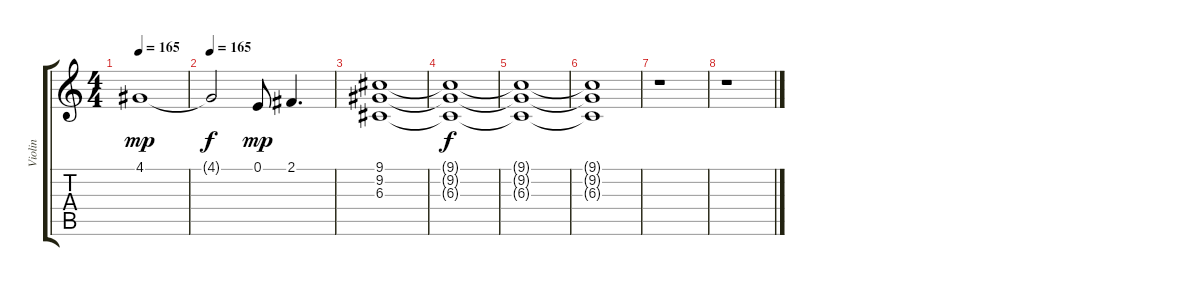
\track ("Violin" "Violin") {instrument stringensemble1}
\staff {score tabs}
\tuning (E4 B3 G3 D3 A2 E2) {hide}
\ts (4 4)
\tempo 165
\clef g2
\ks c
4.1.1{dy mp} |
\tempo 165
4.1{t}.2{dy f} 0.1.8{dy mp} 2.1.4{d} |
(9.1 9.2 6.3).1{volume 12} |
(9.1{t} 9.2{t} 6.3{t}).1{dy f} |
(9.1{t} 9.2{t} 6.3{t}).1 |
(9.1{t} 9.2{t} 6.3{t}).1 |
r.1 |
r.1
